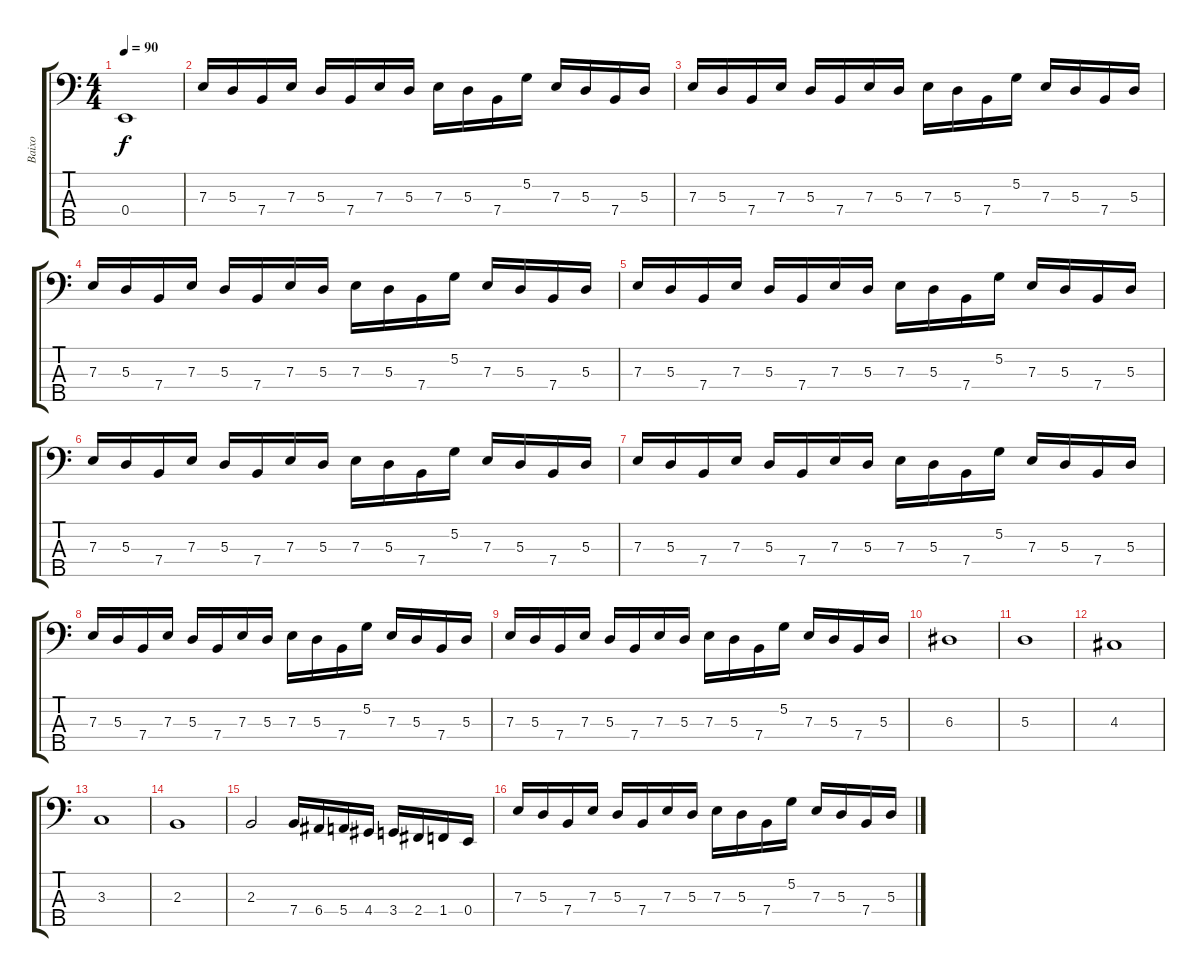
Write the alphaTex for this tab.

\track ("Baixo" "Baixo") {instrument electricbasspick}
\staff {score tabs}
\tuning (G2 D2 A1 E1 B0) {hide}
\ts (4 4)
\tempo 90
\clef f4
\ks c
0.4.1{dy f} |
7.3.16 5.3.16 7.4.16 7.3.16 5.3.16 7.4.16 7.3.16 5.3.16 7.3.16 5.3.16 7.4.16 5.2.16 7.3.16 5.3.16 7.4.16 5.3.16 |
7.3.16 5.3.16 7.4.16 7.3.16 5.3.16 7.4.16 7.3.16 5.3.16 7.3.16 5.3.16 7.4.16 5.2.16 7.3.16 5.3.16 7.4.16 5.3.16 |
7.3.16 5.3.16 7.4.16 7.3.16 5.3.16 7.4.16 7.3.16 5.3.16 7.3.16 5.3.16 7.4.16 5.2.16 7.3.16 5.3.16 7.4.16 5.3.16 |
7.3.16 5.3.16 7.4.16 7.3.16 5.3.16 7.4.16 7.3.16 5.3.16 7.3.16 5.3.16 7.4.16 5.2.16 7.3.16 5.3.16 7.4.16 5.3.16 |
7.3.16 5.3.16 7.4.16 7.3.16 5.3.16 7.4.16 7.3.16 5.3.16 7.3.16 5.3.16 7.4.16 5.2.16 7.3.16 5.3.16 7.4.16 5.3.16 |
7.3.16 5.3.16 7.4.16 7.3.16 5.3.16 7.4.16 7.3.16 5.3.16 7.3.16 5.3.16 7.4.16 5.2.16 7.3.16 5.3.16 7.4.16 5.3.16 |
7.3.16 5.3.16 7.4.16 7.3.16 5.3.16 7.4.16 7.3.16 5.3.16 7.3.16 5.3.16 7.4.16 5.2.16 7.3.16 5.3.16 7.4.16 5.3.16 |
7.3.16 5.3.16 7.4.16 7.3.16 5.3.16 7.4.16 7.3.16 5.3.16 7.3.16 5.3.16 7.4.16 5.2.16 7.3.16 5.3.16 7.4.16 5.3.16 |
6.3.1 |
5.3.1 |
4.3.1 |
3.3.1 |
2.3.1 |
2.3.2 7.4.16 6.4.16 5.4.16 4.4.16 3.4.16 2.4.16 1.4.16 0.4.16 |
7.3.16 5.3.16 7.4.16 7.3.16 5.3.16 7.4.16 7.3.16 5.3.16 7.3.16 5.3.16 7.4.16 5.2.16 7.3.16 5.3.16 7.4.16 5.3.16
